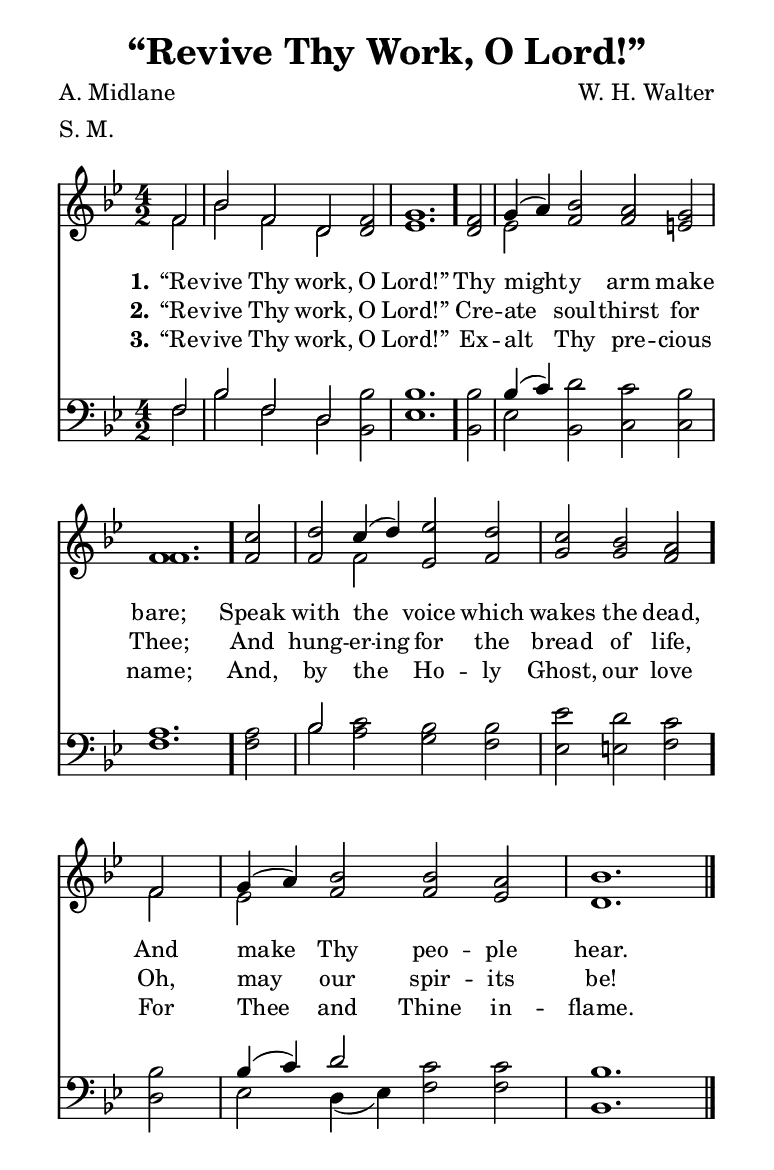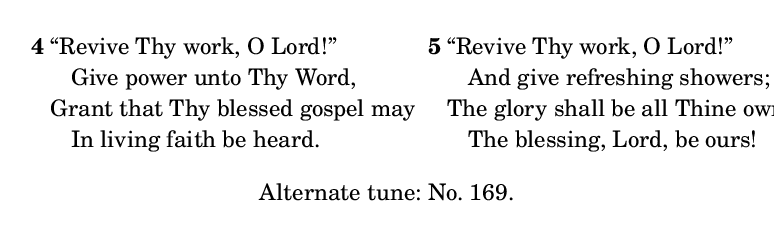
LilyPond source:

\include "common/global.ily"
\paper {
  \include "common/paper.ily"
  ragged-bottom = ##t
}

\header{
  hymnnumber = "377"
  title = "“Revive Thy Work, O Lord!”"
  tunename = "Festal Song"
  meter = "S. M."
  poet = "A. Midlane"
  composer = "W. H. Walter"
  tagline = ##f
}

global = {
  \include "common/overrides.ily"
  \override Staff.TimeSignature.style = #'numbered
  \time 4/2
  \override Score.MetronomeMark.transparent = ##t % hide all fermata changes too
  \tempo 2=80
  \key bes \major
  \partial 2
  \autoBeamOff
}

notesSoprano = {
\global
\relative c' {

  f2 | bes f d f | g1.
  f2 | g4( a) bes2 a g | f1. \eogbreak
  c'2 | d c4( d) ees2 d | c bes a
  f2 | g4( a) bes2 bes a | bes1.

  \bar "|."

}
}

notesAlto = {
\global
\relative e' {

  f2 | bes f d d | ees1.
  d2 | ees f f e | f1.
  f2 | f f ees f | g g f
  f2 | ees f f ees | d1.

}
}

notesTenor = {
\global
\relative a {

  f2 | bes f d bes' | bes1.
  bes2 | bes4( c) d2 c bes | a1.
  a2 | bes c bes bes | ees d c
  bes2 | bes4( c) d2 c c | bes1.

}
}

notesBass = {
\global
\relative f {

  f2 | bes f d bes | ees1.
  bes2 | ees bes c c | f1.
  f2 | bes a g f | ees e f
  d2 | ees d4( ees) f2 f | bes,1.

}
}

wordsA = \lyricmode {
\set stanza = "1."

“Re -- vive Thy work, O Lord!” \bar "."
Thy might -- y arm make bare; \bar "."
Speak with the voice which wakes the dead, \bar "."
And make Thy peo -- ple hear. \bar "."

}

wordsB = \lyricmode {
\set stanza = "2."

“Re -- vive Thy work, O Lord!”
Cre -- ate soul -- thirst for Thee;
And hung -- { \mon } er -- ing { \moff } for the bread of life,
Oh, may our spir -- its be!
}

wordsC = \lyricmode {
\set stanza = "3."

“Re -- vive Thy work, O Lord!”
Ex -- alt Thy pre -- cious name;
And, by the Ho -- ly Ghost, our love
For Thee and Thine in -- flame.

}

wordsD = \markuplist {

\line { “Revive Thy work, O Lord!” }
\line { { \hspace #2 } Give power unto Thy Word, }
\line { Grant that Thy blessed gospel may }
\line { { \hspace #2 } In living faith be heard. }

}

wordsE = \markuplist {

\line { “Revive Thy work, O Lord!” }
\line { { \hspace #2 } And give refreshing showers; }
\line { The glory shall be all Thine own, }
\line { { \hspace #2 } The blessing, Lord, be ours! }

}

\score {
  \context ChoirStaff <<
    \context Staff = upper <<
      \set Staff.autoBeaming = ##f
      \set ChoirStaff.systemStartDelimiter = #'SystemStartBar
      \set ChoirStaff.printPartCombineTexts = ##f
      \partcombine #'(2 . 11) \notesSoprano \notesAlto
      \context NullVoice = sopranos { \voiceOne << \notesSoprano >> }
      \context Lyrics = one   \lyricsto sopranos \wordsA
      \context Lyrics = two   \lyricsto sopranos \wordsB
      \context Lyrics = three \lyricsto sopranos \wordsC
    >>
    \context Staff = men <<
      \set Staff.autoBeaming = ##f
      \clef bass
      \set ChoirStaff.printPartCombineTexts = ##f
      \partcombine #'(2 . 11) \notesTenor \notesBass
    >>
  >>
  \layout {
    \include "common/layout.ily"
  }
  #(cond ((ly:get-option 'eog-midi-permitted) #{ \midi{
    \include "common/midi.ily"
  } #}))
}

\markup { \vcenter \column {
  \vspace #1
  \fill-line {
    \null
    \line{ \bold 4 \column { \wordsD } }
    \null
    \line{ \bold 5 \column { \wordsE } }
    \null
  }
  \vspace #1
  \fill-line { \line { Alternate tune: No. 169. } }
} }

\version "2.19.49"  % necessary for upgrading to future LilyPond versions.

% vi:set et ts=2 sw=2 ai nocindent syntax=lilypond:
